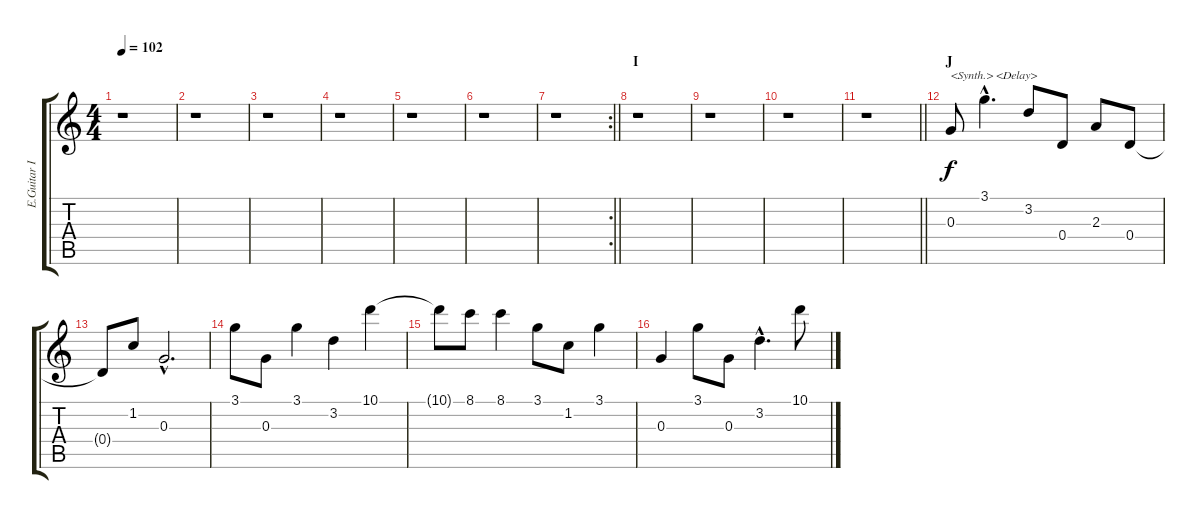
\track ("E.Guitar I" "E.Guitar I") {instrument distortionguitar}
\staff {score tabs}
\tuning (E4 B3 G3 D3 A2 E2) {hide}
\ts (4 4)
\tempo 102
\clef g2
\ks c
r.1{dy f} |
r.1 |
r.1 |
r.1 |
r.1 |
r.1 |
\rc 2
\barLineRight lightlight
r.1 |
\section ("" "I")
r.1 |
r.1 |
r.1 |
\barLineRight lightlight
r.1 |
\section ("" "J")
0.3.8{txt "<Synth.> <Delay>" instrument fx7echoes} 3.1{hac}.4{d} 3.2.8 0.4.8 2.3.8 0.4.8 |
0.4{t}.8 1.2.8 0.3{hac}.2{d} |
3.1.8 0.3.8 3.1.4 3.2.4 10.1.4 |
10.1{t}.8 8.1.8 8.1.4 3.1.8 1.2.8 3.1.4 |
0.3.4 3.1.8 0.3.8 3.2{hac}.4{d} 10.1.8
